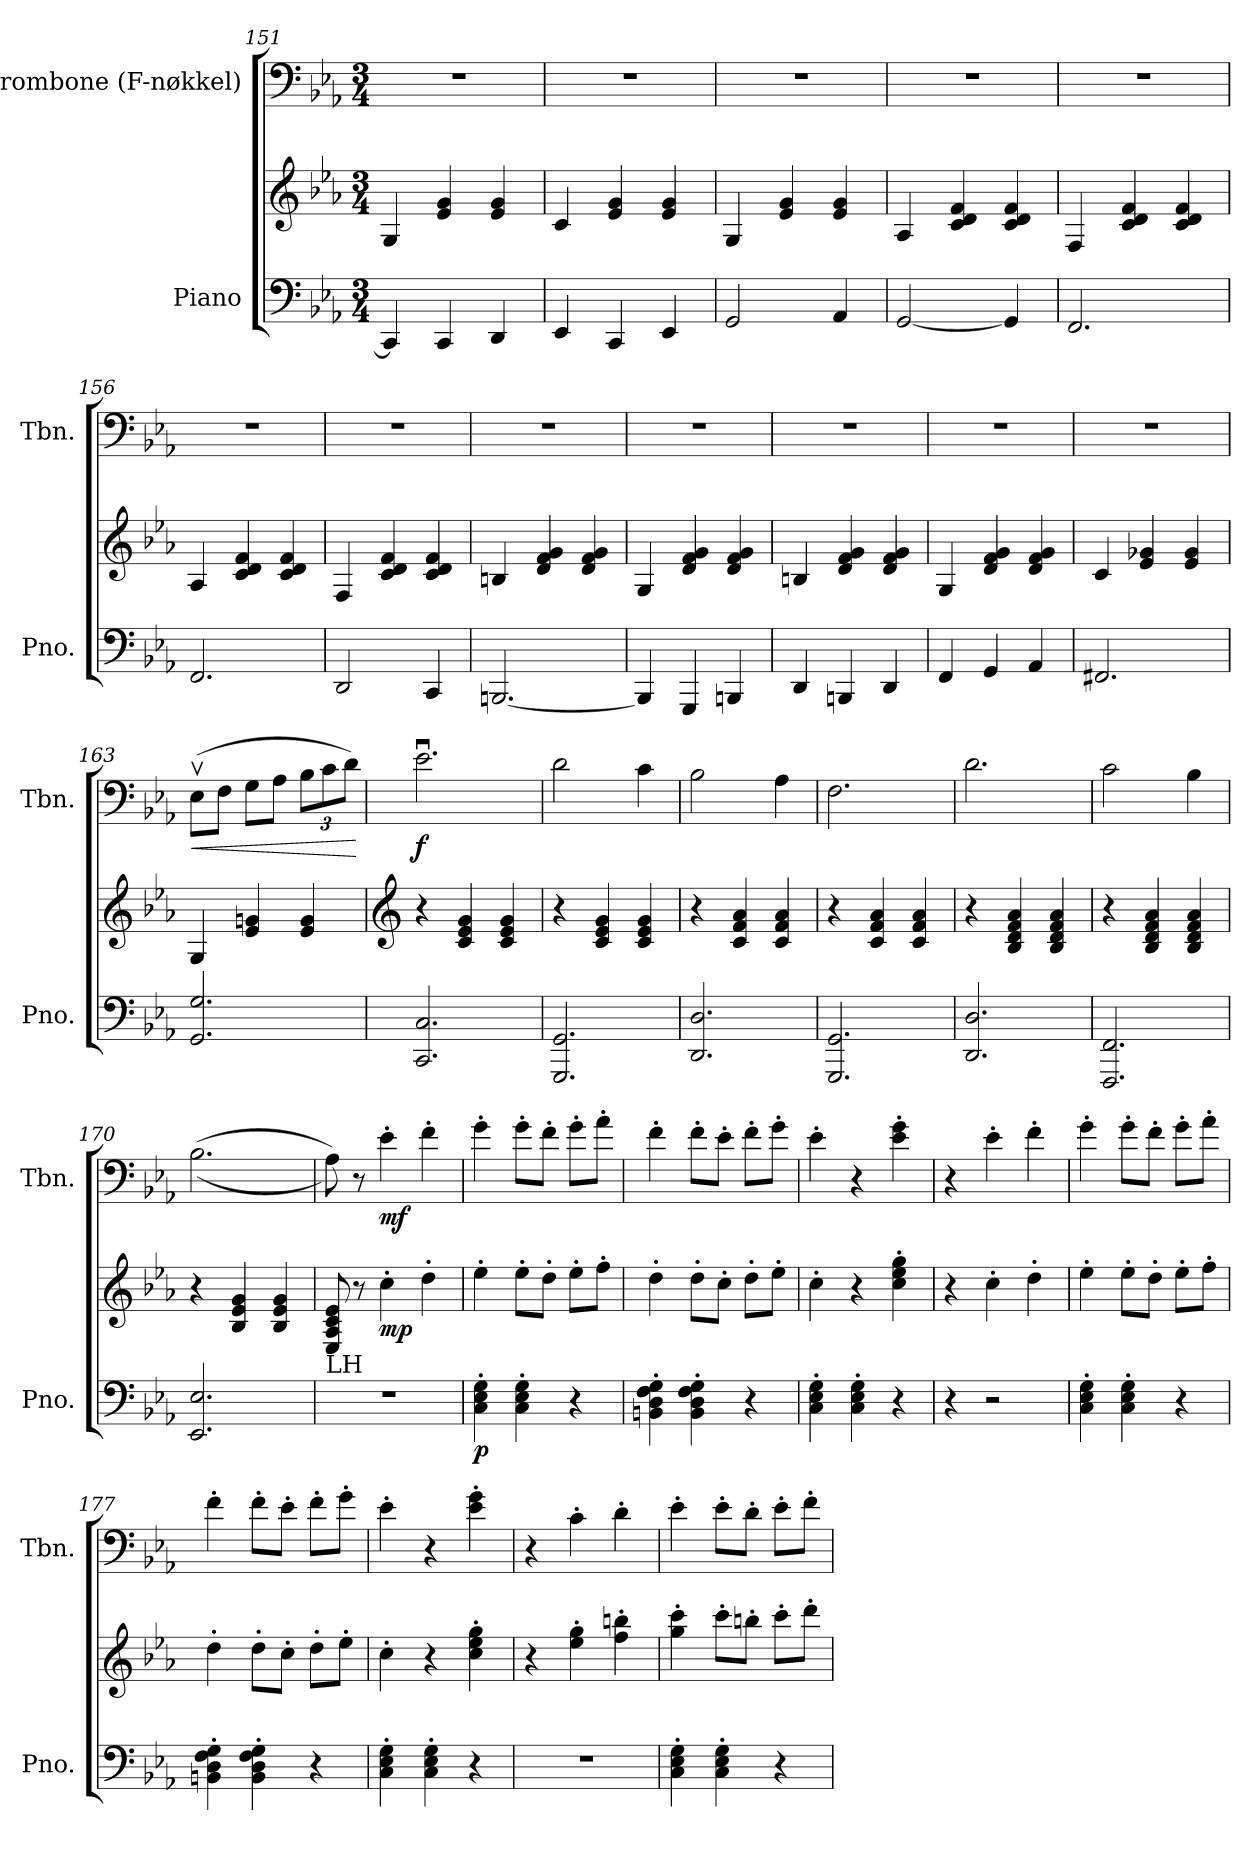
**kern	**kern	**dynam	**kern	**dynam
*part2	*part2	*part2	*part1	*part1
*staff3	*staff2	*staff2/3	*staff1	*staff1
*I"Piano	*	*	*I"Trombone (F-nøkkel)	*
*I'Pno.	*	*	*I'Tbn.	*
*clefF4	*clefG2	*	*clefF4	*
*	*	*	*ITrd-7c-12	*
*k[b-e-a-]	*k[b-e-a-]	*	*k[b-e-a-]	*
*M3/4	*M3/4	*	*M3/4	*
=151	=151	=151	=151	=151
4CC/]	4G/	.	2.r	.
4CC/	4e-/ 4g/	.	.	.
4DD/	4e-/ 4g/	.	.	.
=152	=152	=152	=152	=152
4EE-/	4c/	.	2.r	.
4CC/	4e-/ 4g/	.	.	.
4EE-/	4e-/ 4g/	.	.	.
=153	=153	=153	=153	=153
2GG/	4G/	.	2.r	.
.	4e-/ 4g/	.	.	.
4AA-/	4e-/ 4g/	.	.	.
=154	=154	=154	=154	=154
[2GG/	4A-/	.	2.r	.
.	4c/ 4d/ 4f/	.	.	.
4GG/]	4c/ 4d/ 4f/	.	.	.
=155	=155	=155	=155	=155
2.FF/	4F/	.	2.r	.
.	4c/ 4d/ 4f/	.	.	.
.	4c/ 4d/ 4f/	.	.	.
!!LO:LB:g=z
=156	=156	=156	=156	=156
2.FF/	4A-/	.	2.r	.
.	4c/ 4d/ 4f/	.	.	.
.	4c/ 4d/ 4f/	.	.	.
=157	=157	=157	=157	=157
2DD/	4F/	.	2.r	.
.	4c/ 4d/ 4f/	.	.	.
4CC/	4c/ 4d/ 4f/	.	.	.
=158	=158	=158	=158	=158
[2.BBBn/	4Bn/	.	2.r	.
.	4d/ 4f/ 4g/	.	.	.
.	4d/ 4f/ 4g/	.	.	.
=159	=159	=159	=159	=159
4BBB/]	4G/	.	2.r	.
4GGG/	4d/ 4f/ 4g/	.	.	.
4BBBn/	4d/ 4f/ 4g/	.	.	.
=160	=160	=160	=160	=160
4DD/	4Bn/	.	2.r	.
4BBBn/	4d/ 4f/ 4g/	.	.	.
4DD/	4d/ 4f/ 4g/	.	.	.
=161	=161	=161	=161	=161
4FF/	4G/	.	2.r	.
4GG/	4d/ 4f/ 4g/	.	.	.
4AA-/	4d/ 4f/ 4g/	.	.	.
=162	=162	=162	=162	=162
2.FF#X/	4c/	.	2.r	.
.	4e-/ 4g-X/	.	.	.
.	4e-/ 4g-/	.	.	.
=163	=163	=163	=163	=163
!	!	!	!	!LO:HP:b
2.GG/ 2.G/	4G/	.	(>8e-v\L	<
.	.	.	8f\J	.
.	4e-/ 4gn/	.	8g\L	.
.	.	.	8a-\J	.
*	*	*	*Xbrackettup	*
.	4e-/ 4g/	.	12b-\L	.
.	.	.	12cc\	.
.	.	.	12dd\J)	.
.	.	.	.	[
!!LO:PB:g=z
=164	=164	=164	=164	=164
*	*clefG2	*	*	*
!	!	!	!	!LO:DY:b
2.CC/ 2.C/	4r	.	2.ee-u\	f
.	4c/ 4e-/ 4g/	.	.	.
.	4c/ 4e-/ 4g/	.	.	.
=165	=165	=165	=165	=165
2.GGG/ 2.GG/	4r	.	2dd\	.
.	4c/ 4e-/ 4g/	.	.	.
.	4c/ 4e-/ 4g/	.	4cc\	.
=166	=166	=166	=166	=166
2.DD/ 2.D/	4r	.	2b-\	.
.	4c/ 4f/ 4a-/	.	.	.
.	4c/ 4f/ 4a-/	.	4a-\	.
=167	=167	=167	=167	=167
2.GGG/ 2.GG/	4r	.	2.f\	.
.	4c/ 4f/ 4a-/	.	.	.
.	4c/ 4f/ 4a-/	.	.	.
=168	=168	=168	=168	=168
2.DD/ 2.D/	4r	.	2.dd:\	.
.	4B-/ 4d/ 4f/ 4a-/	.	.	.
.	4B-/ 4d/ 4f/ 4a-/	.	.	.
=169	=169	=169	=169	=169
2.FFF/ 2.FF/	4r	.	2cc\	.
.	4B-/ 4d/ 4f/ 4a-/	.	.	.
.	4B-/ 4d/ 4f/ 4a-/	.	4b-\	.
=170	=170	=170	=170	=170
2.EE-/ 2.E-/	4r	.	(>(>2.b-\	.
.	4B-/ 4e-/ 4g/	.	.	.
.	4B-/ 4e-/ 4g/	.	.	.
=171	=171	=171	=171	=171
!	!LO:TX:b:t=LH	!	!	!
2.r	8E-/ 8A-/ 8c/ 8e-/	.	8a-\))	.
.	8r	.	8r	.
!	!	!LO:DY:b	!	!LO:DY:b
.	4cc'\	mp	4ee-'\	mf
.	4dd'\	.	4ff'\	.
=172	=172	=172	=172	=172
!	!	!LO:DY:b=2	!	!
4C\' 4E-\' 4G\'	4ee-'\	p	4gg'\	.
4C\' 4E-\' 4G\'	8ee-'\L	.	8gg'\L	.
.	8dd'\J	.	8ff'\J	.
4r	8ee-'\L	.	8gg'\L	.
.	8ff'\J	.	8aa-'\J	.
!!LO:LB:g=z
=173	=173	=173	=173	=173
4BBn\' 4D\' 4F\' 4G\'	4dd'\	.	4ff'\	.
4BB\' 4D\' 4F\' 4G\'	8dd'\L	.	8ff'\L	.
.	8cc'\J	.	8ee-'\J	.
4r	8dd'\L	.	8ff'\L	.
.	8ee-'\J	.	8gg'\J	.
=174	=174	=174	=174	=174
4C\' 4E-\' 4G\'	4cc'\	.	4ee-'\	.
4C\' 4E-\' 4G\'	4r	.	4r	.
4r	4cc\' 4ee-\' 4gg\'	.	4ee-\' 4gg\'	.
=175	=175	=175	=175	=175
4r	4r	.	4r	.
2r	4cc'\	.	4ee-'\	.
.	4dd'\	.	4ff'\	.
=176	=176	=176	=176	=176
4C\' 4E-\' 4G\'	4ee-'\	.	4gg'\	.
4C\' 4E-\' 4G\'	8ee-'\L	.	8gg'\L	.
.	8dd'\J	.	8ff'\J	.
4r	8ee-'\L	.	8gg'\L	.
.	8ff'\J	.	8aa-'\J	.
=177	=177	=177	=177	=177
4BBn\' 4D\' 4F\' 4G\'	4dd'\	.	4ff'\	.
4BB\' 4D\' 4F\' 4G\'	8dd'\L	.	8ff'\L	.
.	8cc'\J	.	8ee-'\J	.
4r	8dd'\L	.	8ff'\L	.
.	8ee-'\J	.	8gg'\J	.
=178	=178	=178	=178	=178
4C\' 4E-\' 4G\'	4cc'\	.	4ee-'\	.
4C\' 4E-\' 4G\'	4r	.	4r	.
4r	4cc\' 4ee-\' 4gg\'	.	4ee-\' 4gg\'	.
=179	=179	=179	=179	=179
2.r	4r	.	4r	.
.	4ee-\' 4gg\'	.	4cc'\	.
.	4ff\' 4bbn\'	.	4dd'\	.
=180	=180	=180	=180	=180
4C\' 4E-\' 4G\'	4gg\' 4ccc\'	.	4ee-'\	.
4C\' 4E-\' 4G\'	8ccc'\L	.	8ee-'\L	.
.	8bbn'\J	.	8dd'\J	.
4r	8ccc'\L	.	8ee-'\L	.
.	8ddd'\J	.	8ff'\J	.
=	=	=	=	=
*-	*-	*-	*-	*-
